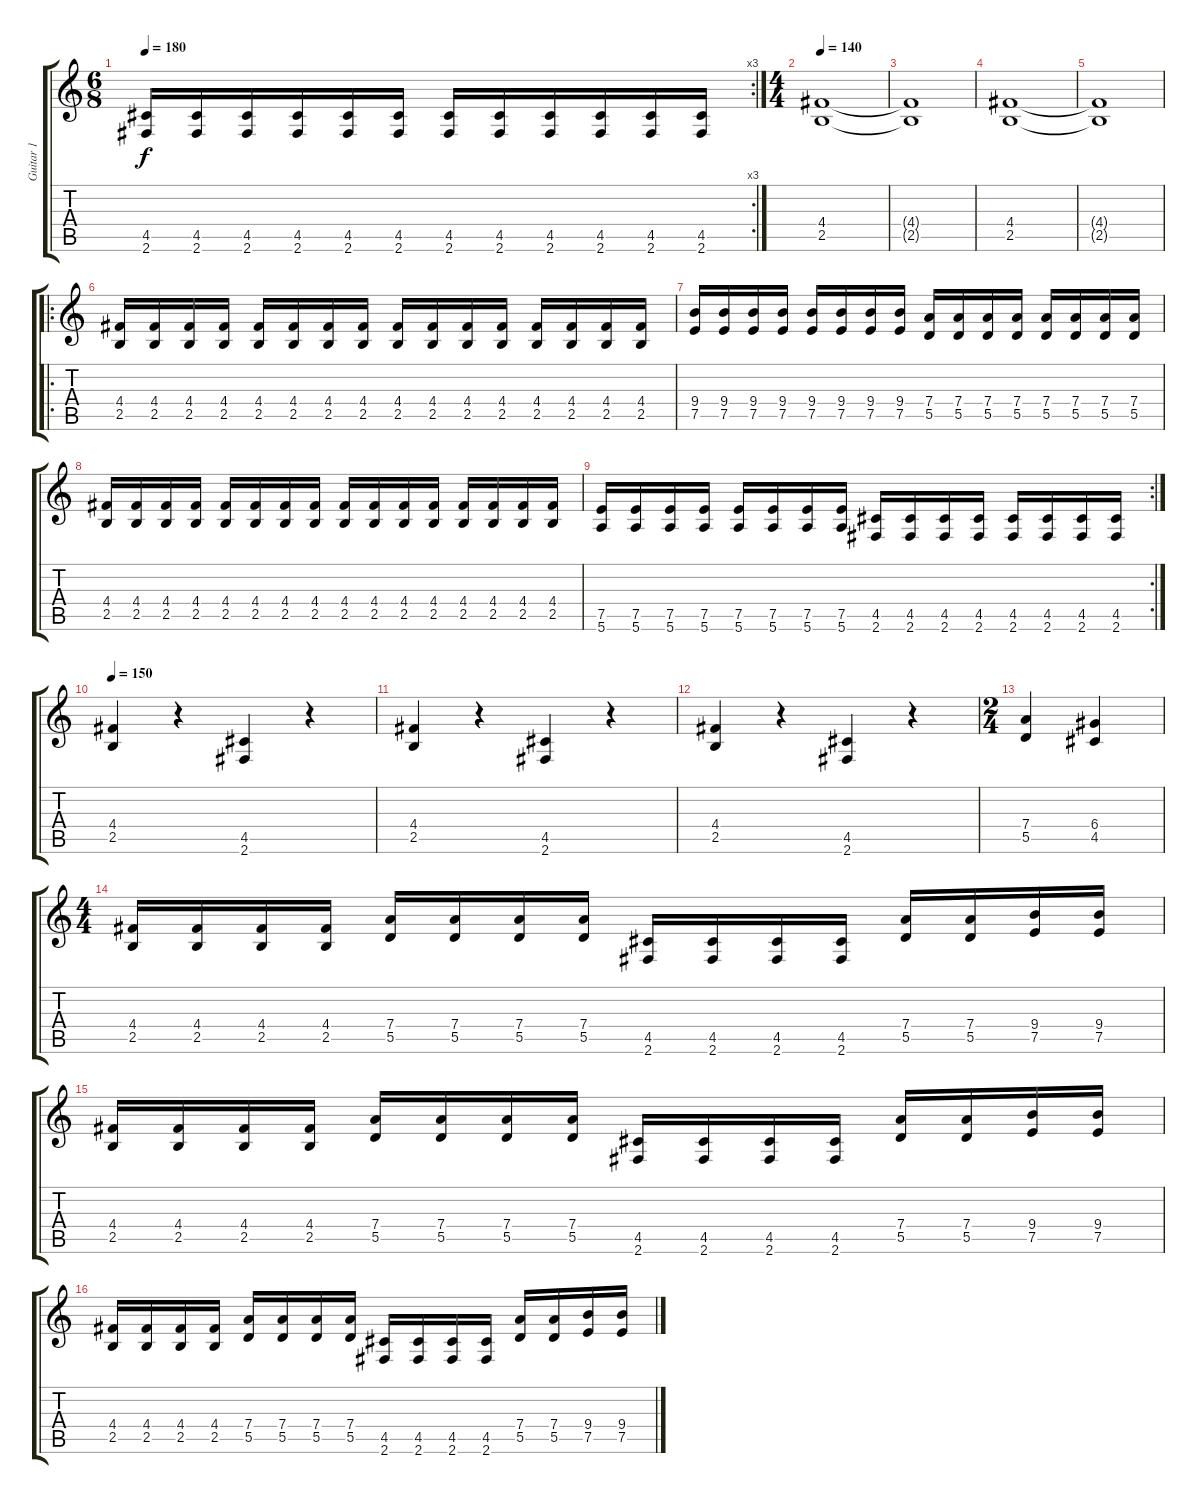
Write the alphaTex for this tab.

\track ("Guitar 1" "Guitar 1") {instrument distortionguitar}
\staff {score tabs}
\tuning (E4 B3 G3 D3 A2 E2) {hide}
\rc 3
\ts (6 8)
\tempo 180
\clef g2
\ks c
(4.5 2.6).16{dy f} (4.5 2.6).16 (4.5 2.6).16 (4.5 2.6).16 (4.5 2.6).16 (4.5 2.6).16 (4.5 2.6).16 (4.5 2.6).16 (4.5 2.6).16 (4.5 2.6).16 (4.5 2.6).16 (4.5 2.6).16 |
\ts (4 4)
\tempo 140
(4.4 2.5).1 |
(4.4{t} 2.5{t}).1 |
(4.4 2.5).1 |
(4.4{t} 2.5{t}).1 |
\ro
(4.4 2.5).16 (4.4 2.5).16 (4.4 2.5).16 (4.4 2.5).16 (4.4 2.5).16 (4.4 2.5).16 (4.4 2.5).16 (4.4 2.5).16 (4.4 2.5).16 (4.4 2.5).16 (4.4 2.5).16 (4.4 2.5).16 (4.4 2.5).16 (4.4 2.5).16 (4.4 2.5).16 (4.4 2.5).16 |
(9.4 7.5).16 (9.4 7.5).16 (9.4 7.5).16 (9.4 7.5).16 (9.4 7.5).16 (9.4 7.5).16 (9.4 7.5).16 (9.4 7.5).16 (7.4 5.5).16 (7.4 5.5).16 (7.4 5.5).16 (7.4 5.5).16 (7.4 5.5).16 (7.4 5.5).16 (7.4 5.5).16 (7.4 5.5).16 |
(4.4 2.5).16 (4.4 2.5).16 (4.4 2.5).16 (4.4 2.5).16 (4.4 2.5).16 (4.4 2.5).16 (4.4 2.5).16 (4.4 2.5).16 (4.4 2.5).16 (4.4 2.5).16 (4.4 2.5).16 (4.4 2.5).16 (4.4 2.5).16 (4.4 2.5).16 (4.4 2.5).16 (4.4 2.5).16 |
\rc 2
(7.5 5.6).16 (7.5 5.6).16 (7.5 5.6).16 (7.5 5.6).16 (7.5 5.6).16 (7.5 5.6).16 (7.5 5.6).16 (7.5 5.6).16 (4.5 2.6).16 (4.5 2.6).16 (4.5 2.6).16 (4.5 2.6).16 (4.5 2.6).16 (4.5 2.6).16 (4.5 2.6).16 (4.5 2.6).16 |
\tempo 150
(4.4 2.5).4 r.4 (4.5 2.6).4 r.4 |
(4.4 2.5).4 r.4 (4.5 2.6).4 r.4 |
(4.4 2.5).4 r.4 (4.5 2.6).4 r.4 |
\ts (2 4)
(7.4 5.5).4 (6.4 4.5).4 |
\ts (4 4)
(4.4 2.5).16 (4.4 2.5).16 (4.4 2.5).16 (4.4 2.5).16 (7.4 5.5).16 (7.4 5.5).16 (7.4 5.5).16 (7.4 5.5).16 (4.5 2.6).16 (4.5 2.6).16 (4.5 2.6).16 (4.5 2.6).16 (7.4 5.5).16 (7.4 5.5).16 (9.4 7.5).16 (9.4 7.5).16 |
(4.4 2.5).16 (4.4 2.5).16 (4.4 2.5).16 (4.4 2.5).16 (7.4 5.5).16 (7.4 5.5).16 (7.4 5.5).16 (7.4 5.5).16 (4.5 2.6).16 (4.5 2.6).16 (4.5 2.6).16 (4.5 2.6).16 (7.4 5.5).16 (7.4 5.5).16 (9.4 7.5).16 (9.4 7.5).16 |
(4.4 2.5).16 (4.4 2.5).16 (4.4 2.5).16 (4.4 2.5).16 (7.4 5.5).16 (7.4 5.5).16 (7.4 5.5).16 (7.4 5.5).16 (4.5 2.6).16 (4.5 2.6).16 (4.5 2.6).16 (4.5 2.6).16 (7.4 5.5).16 (7.4 5.5).16 (9.4 7.5).16 (9.4 7.5).16
